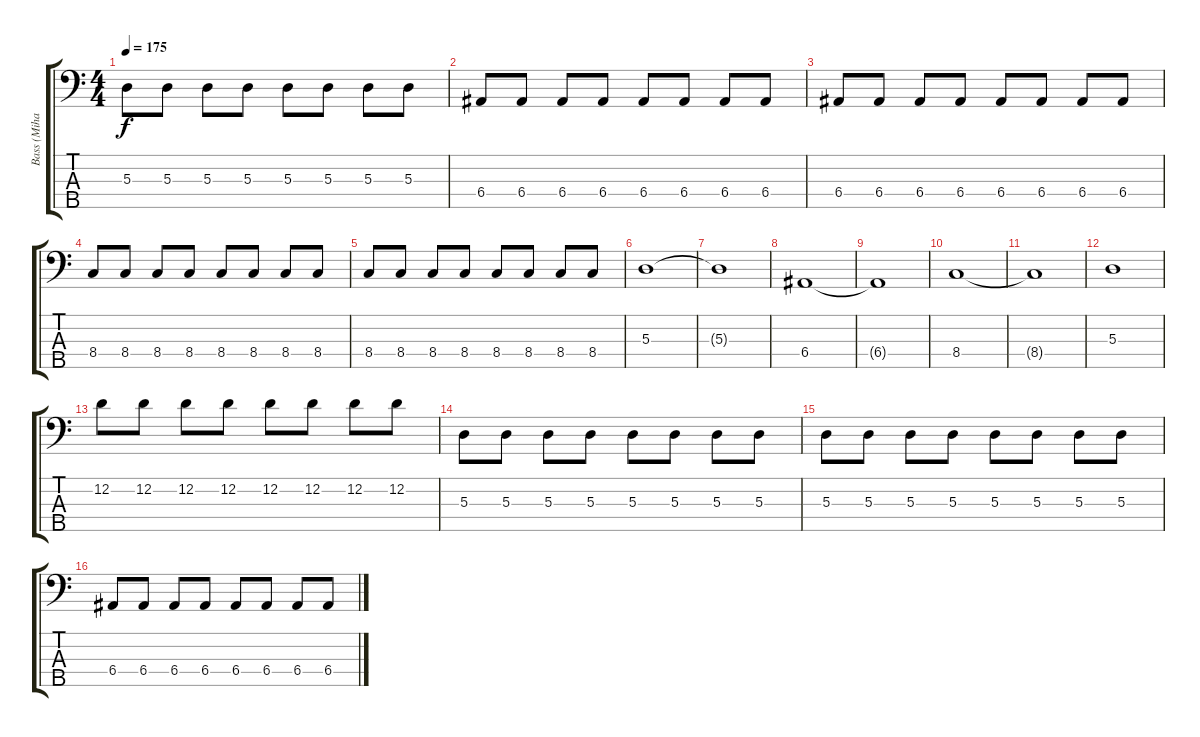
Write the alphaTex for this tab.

\track ("Bass (Mihael Braèko)" "Bass (Miha") {instrument electricbassfinger}
\staff {score tabs}
\tuning (G2 D2 A1 E1 B0) {hide}
\ts (4 4)
\tempo 175
\clef f4
\ks c
5.3.8{dy f} 5.3.8 5.3.8 5.3.8 5.3.8 5.3.8 5.3.8 5.3.8 |
6.4.8 6.4.8 6.4.8 6.4.8 6.4.8 6.4.8 6.4.8 6.4.8 |
6.4.8 6.4.8 6.4.8 6.4.8 6.4.8 6.4.8 6.4.8 6.4.8 |
8.4.8 8.4.8 8.4.8 8.4.8 8.4.8 8.4.8 8.4.8 8.4.8 |
8.4.8 8.4.8 8.4.8 8.4.8 8.4.8 8.4.8 8.4.8 8.4.8 |
5.3.1 |
5.3{t}.1 |
6.4.1 |
6.4{t}.1 |
8.4.1 |
8.4{t}.1 |
5.3.1 |
12.2.8 12.2.8 12.2.8 12.2.8 12.2.8 12.2.8 12.2.8 12.2.8 |
5.3.8 5.3.8 5.3.8 5.3.8 5.3.8 5.3.8 5.3.8 5.3.8 |
5.3.8 5.3.8 5.3.8 5.3.8 5.3.8 5.3.8 5.3.8 5.3.8 |
6.4.8 6.4.8 6.4.8 6.4.8 6.4.8 6.4.8 6.4.8 6.4.8
